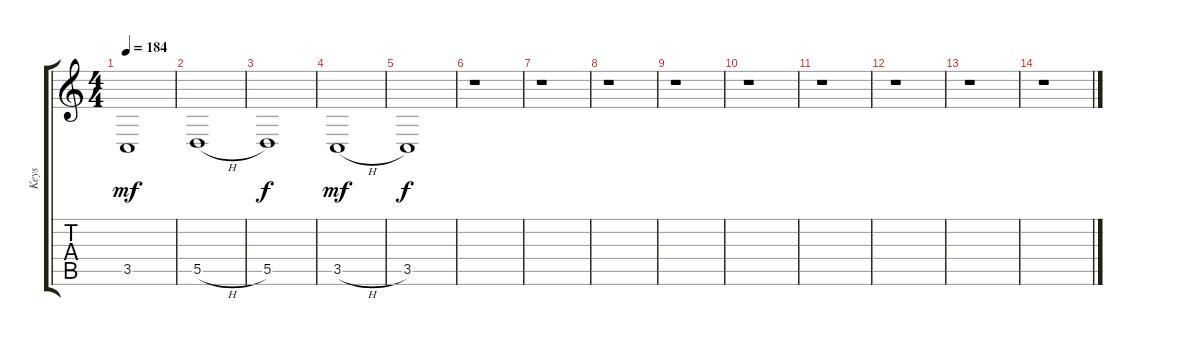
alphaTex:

\track ("Keys" "Keys") {instrument choiraahs}
\staff {score tabs}
\tuning (E4 B3 G3 D3 A2 E2) {hide}
\ts (4 4)
\tempo 184
\clef g2
\ks c
3.5.1{dy mf} |
5.5{h}.1 |
5.5.1{dy f} |
3.5{h}.1{dy mf} |
3.5.1{dy f} |
r.1 |
r.1 |
r.1 |
r.1 |
r.1 |
r.1 |
r.1 |
r.1 |
r.1
